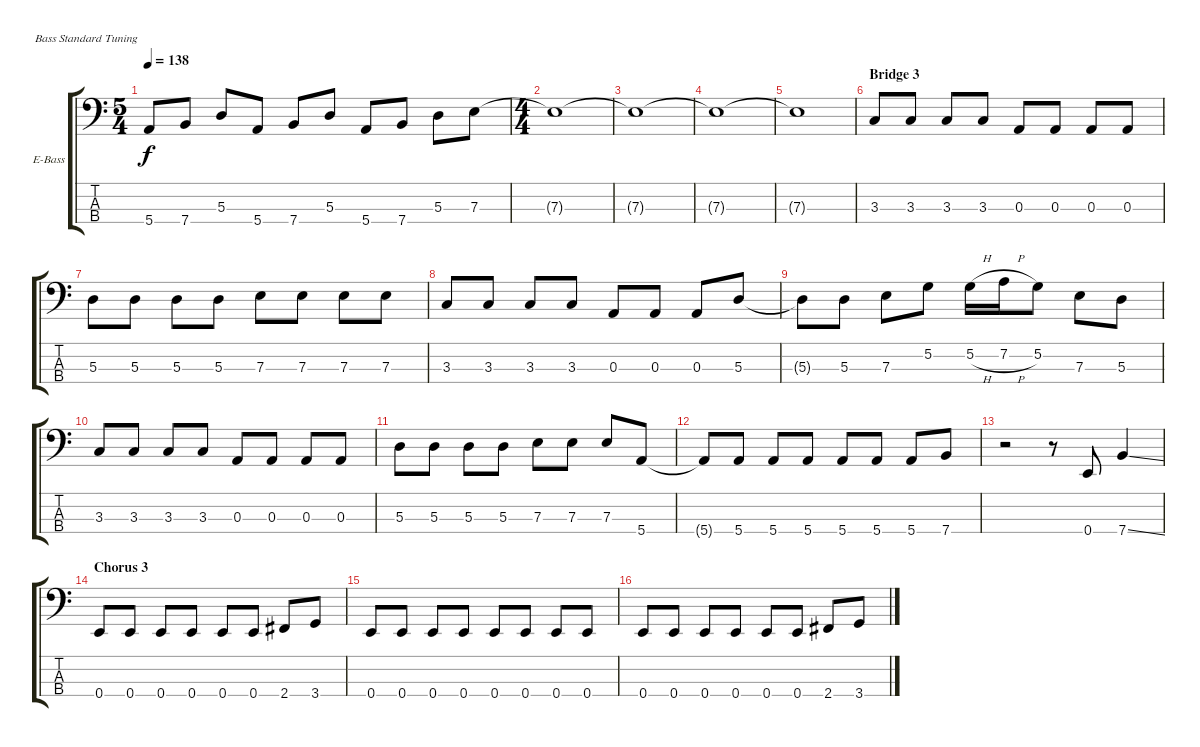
\bracketExtendMode groupsimilarinstruments
\firstSystemTrackNameOrientation horizontal
\otherSystemsTrackNameOrientation horizontal
\track ("Granovsky" "E-Bass") {instrument electricbassfinger}
\staff {score tabs}
\tuning (G2 D2 A1 E1)
\ts (5 4)
\tempo 138
\clef f4
\ks c
5.4.8{dy f} 7.4.8 5.3.8 5.4.8 7.4.8 5.3.8 5.4.8 7.4.8 5.3.8 7.3.8 |
\ts (4 4)
7.3{t}.1 |
7.3{t}.1 |
7.3{t}.1 |
7.3{t}.1 |
\section ("" "Bridge 3")
3.3.8 3.3.8 3.3.8 3.3.8 0.3.8 0.3.8 0.3.8 0.3.8 |
5.3.8 5.3.8 5.3.8 5.3.8 7.3.8 7.3.8 7.3.8 7.3.8 |
3.3.8 3.3.8 3.3.8 3.3.8 0.3.8 0.3.8 0.3.8 5.3.8 |
5.3{t}.8 5.3.8 7.3.8 5.2.8 5.2{h}.16 7.2{h}.16 5.2.8 7.3.8 5.3.8 |
3.3.8 3.3.8 3.3.8 3.3.8 0.3.8 0.3.8 0.3.8 0.3.8 |
5.3.8 5.3.8 5.3.8 5.3.8 7.3.8 7.3.8 7.3.8 5.4.8 |
5.4{t}.8 5.4.8 5.4.8 5.4.8 5.4.8 5.4.8 5.4.8 7.4.8 |
r.2 r.8 0.4.8 7.4{ss}.4 |
\section ("" "Chorus 3")
0.4.8 0.4.8 0.4.8 0.4.8 0.4.8 0.4.8 2.4.8 3.4.8 |
0.4.8 0.4.8 0.4.8 0.4.8 0.4.8 0.4.8 0.4.8 0.4.8 |
0.4.8 0.4.8 0.4.8 0.4.8 0.4.8 0.4.8 2.4.8 3.4.8
